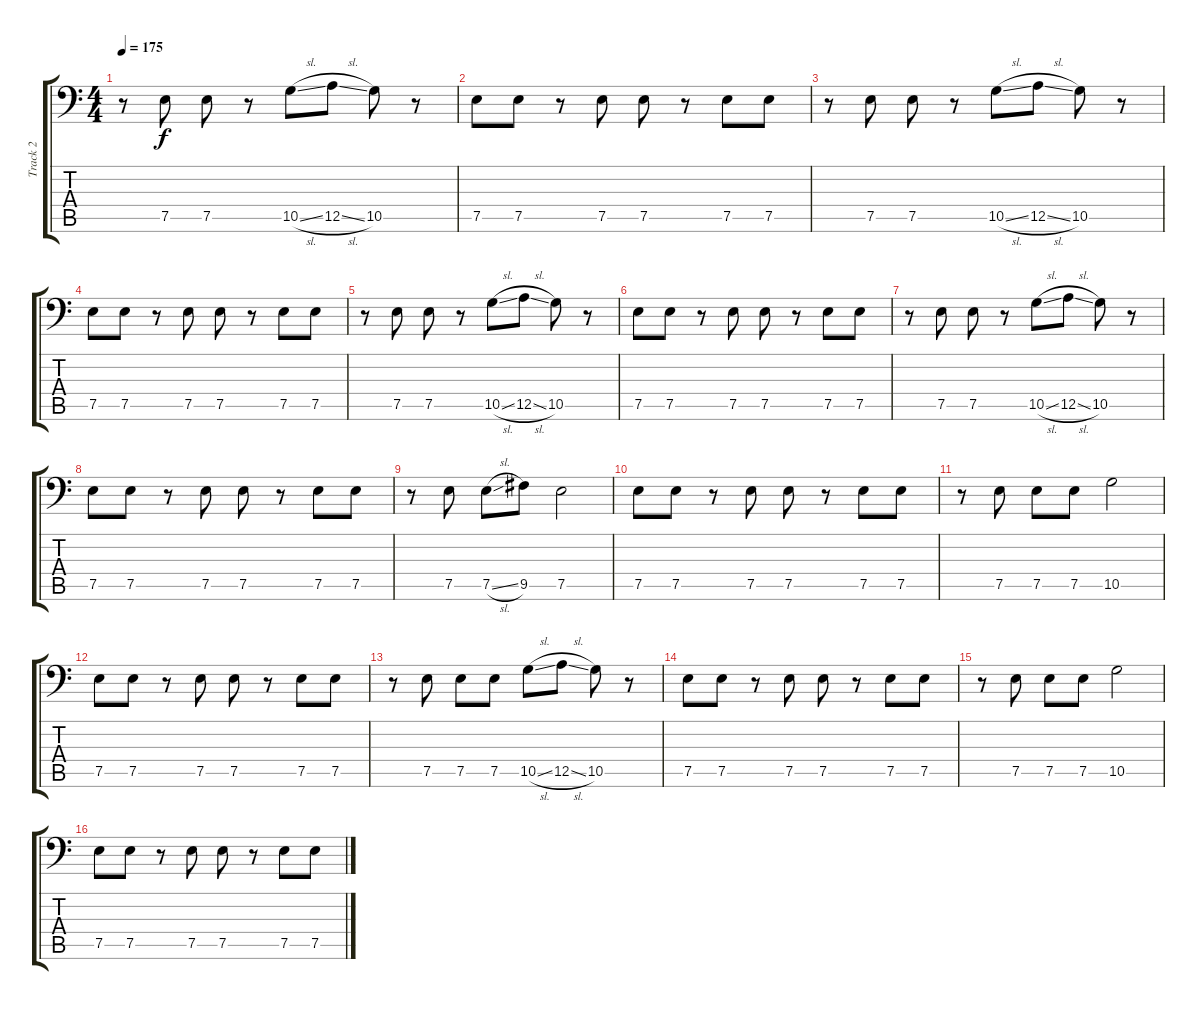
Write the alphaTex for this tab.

\track ("Track 2" "Track 2") {instrument electricbassfinger}
\staff {score tabs}
\tuning (E3 B2 G2 D2 A1 E1) {hide}
\ts (4 4)
\tempo 175
\clef f4
\ks c
r.8{dy f} 7.5.8 7.5.8 r.8 10.5{sl}.8 12.5{sl}.8 10.5.8 r.8 |
7.5.8 7.5.8 r.8 7.5.8 7.5.8 r.8 7.5.8 7.5.8 |
r.8 7.5.8 7.5.8 r.8 10.5{sl}.8 12.5{sl}.8 10.5.8 r.8 |
7.5.8 7.5.8 r.8 7.5.8 7.5.8 r.8 7.5.8 7.5.8 |
r.8 7.5.8 7.5.8 r.8 10.5{sl}.8 12.5{sl}.8 10.5.8 r.8 |
7.5.8 7.5.8 r.8 7.5.8 7.5.8 r.8 7.5.8 7.5.8 |
r.8 7.5.8 7.5.8 r.8 10.5{sl}.8 12.5{sl}.8 10.5.8 r.8 |
7.5.8 7.5.8 r.8 7.5.8 7.5.8 r.8 7.5.8 7.5.8 |
r.8 7.5.8 7.5{sl}.8 9.5.8 7.5.2 |
7.5.8 7.5.8 r.8 7.5.8 7.5.8 r.8 7.5.8 7.5.8 |
r.8 7.5.8 7.5.8 7.5.8 10.5.2 |
7.5.8 7.5.8 r.8 7.5.8 7.5.8 r.8 7.5.8 7.5.8 |
r.8 7.5.8 7.5.8 7.5.8 10.5{sl}.8 12.5{sl}.8 10.5.8 r.8 |
7.5.8 7.5.8 r.8 7.5.8 7.5.8 r.8 7.5.8 7.5.8 |
r.8 7.5.8 7.5.8 7.5.8 10.5.2 |
7.5.8 7.5.8 r.8 7.5.8 7.5.8 r.8 7.5.8 7.5.8
